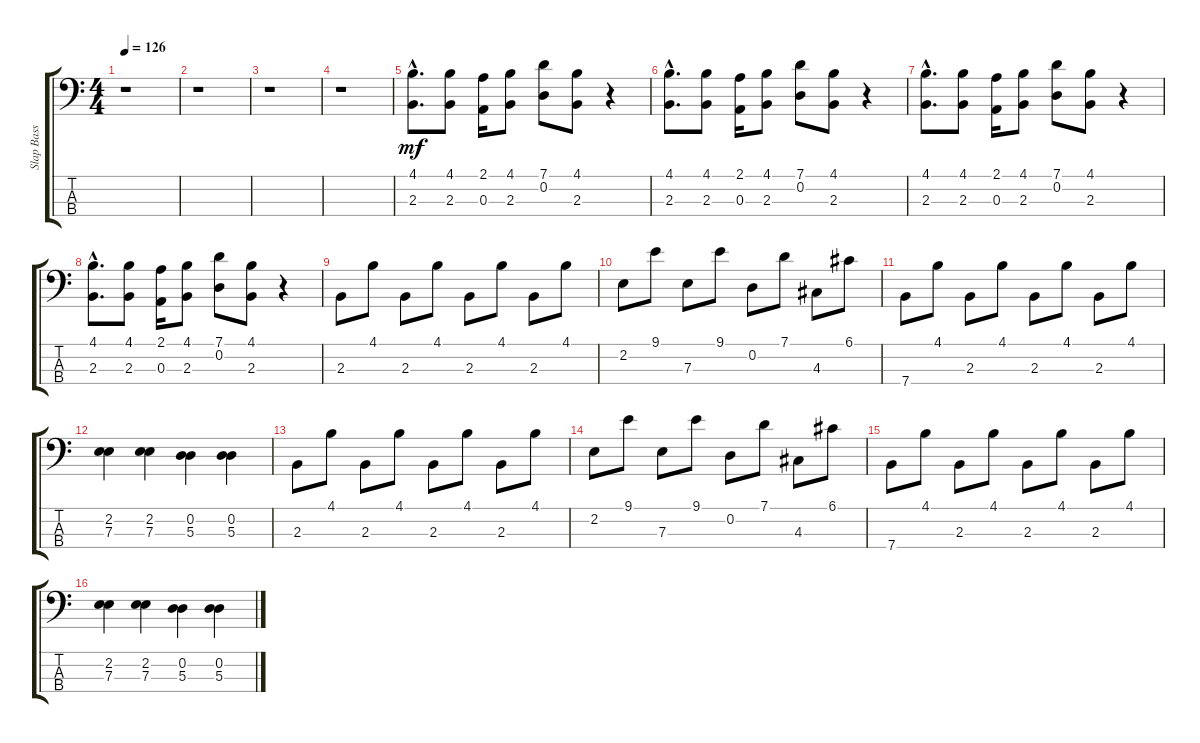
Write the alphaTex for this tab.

\track ("Slap Bass 2" "Slap Bass ") {instrument slapbass1}
\staff {score tabs}
\tuning (G2 D2 A1 E1) {hide}
\ts (4 4)
\tempo 126
\clef f4
\ks c
r.1{dy mf instrument slapbass1} |
r.1 |
r.1 |
r.1 |
(4.1{hac} 2.3{hac}).8{d} (4.1 2.3).8 (2.1 0.3).16 (4.1 2.3).8 (7.1 0.2).8 (4.1 2.3).8 r.4 |
(4.1{hac} 2.3{hac}).8{d} (4.1 2.3).8 (2.1 0.3).16 (4.1 2.3).8 (7.1 0.2).8 (4.1 2.3).8 r.4 |
(4.1{hac} 2.3{hac}).8{d} (4.1 2.3).8 (2.1 0.3).16 (4.1 2.3).8 (7.1 0.2).8 (4.1 2.3).8 r.4 |
(4.1{hac} 2.3{hac}).8{d} (4.1 2.3).8 (2.1 0.3).16 (4.1 2.3).8 (7.1 0.2).8 (4.1 2.3).8 r.4 |
2.3.8 4.1.8 2.3.8 4.1.8 2.3.8 4.1.8 2.3.8 4.1.8 |
2.2.8 9.1.8 7.3.8 9.1.8 0.2.8 7.1.8 4.3.8 6.1.8 |
7.4.8 4.1.8 2.3.8 4.1.8 2.3.8 4.1.8 2.3.8 4.1.8 |
(2.2 7.3).4 (2.2 7.3).4 (0.2 5.3).4 (0.2 5.3).4 |
2.3.8 4.1.8 2.3.8 4.1.8 2.3.8 4.1.8 2.3.8 4.1.8 |
2.2.8 9.1.8 7.3.8 9.1.8 0.2.8 7.1.8 4.3.8 6.1.8 |
7.4.8 4.1.8 2.3.8 4.1.8 2.3.8 4.1.8 2.3.8 4.1.8 |
(2.2 7.3).4 (2.2 7.3).4 (0.2 5.3).4 (0.2 5.3).4
